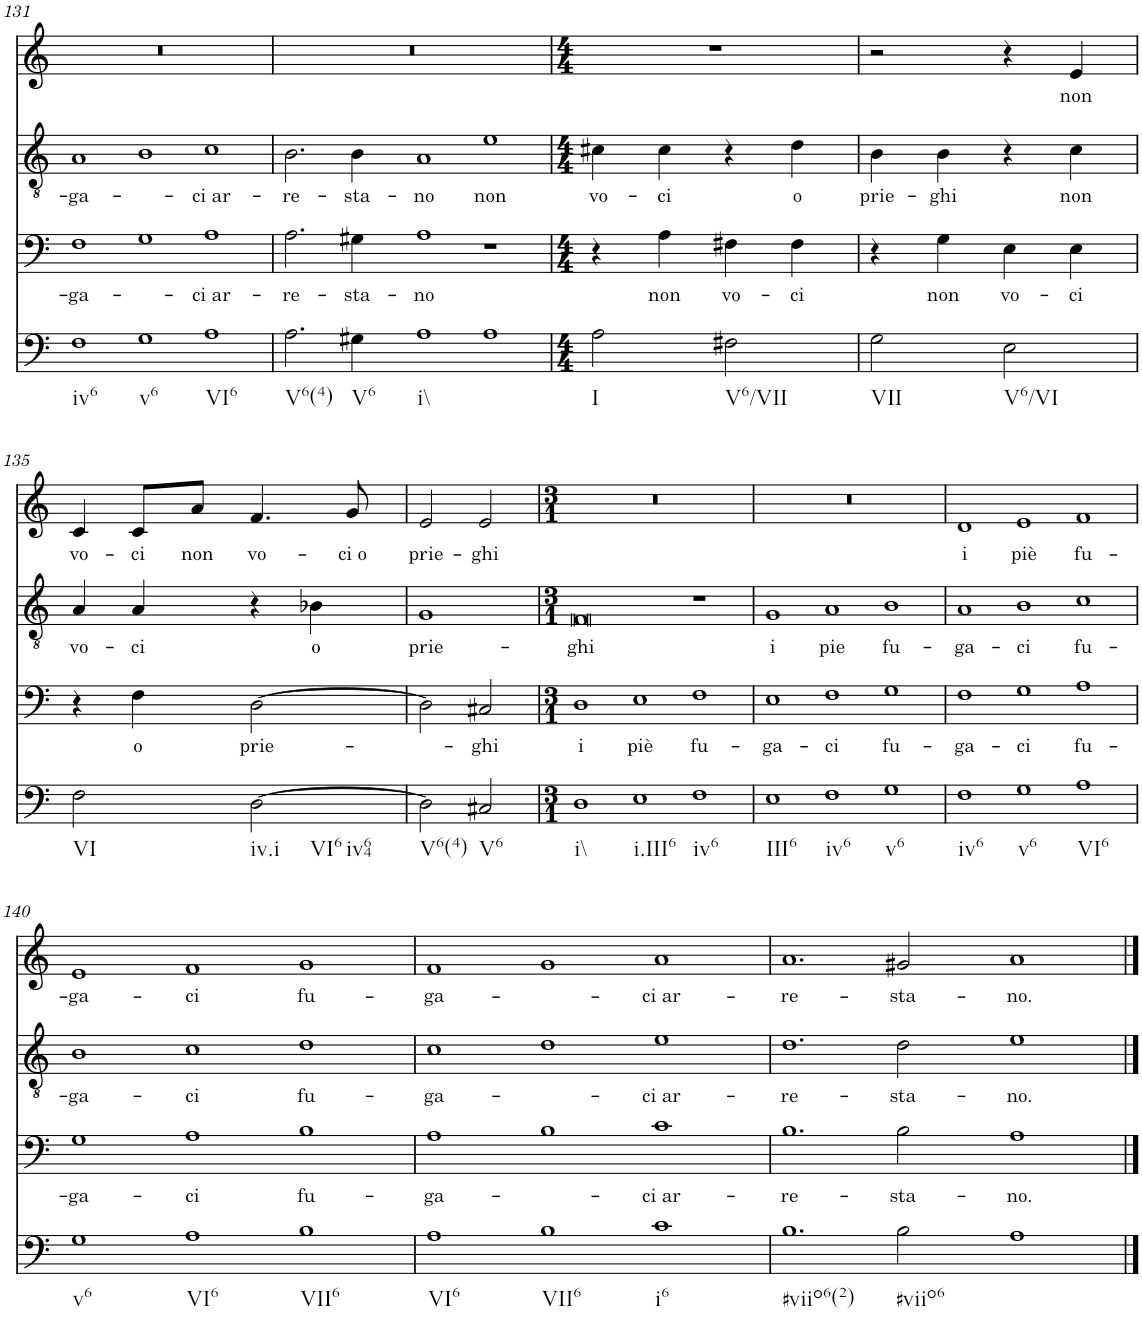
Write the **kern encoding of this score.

**kern	**kern	**text	**kern	**text	**kern	**text
*part4	*part3	*part3	*part2	*part2	*part1	*part1
*staff4	*staff3	*staff3	*staff2	*staff2	*staff1	*staff1
*I"unbenannt4	*I"unbenannt3	*	*I"unbenannt2	*	*I"unbenannt1	*
!!LO:PB:g=z
*clefF4	*clefF4	*	*clefGv2	*	*clefG2	*
*k[]	*k[]	*	*k[]	*	*k[]	*
*M3/1	*M3/1	*	*M3/1	*	*M3/1	*
=131	=131	=131	=131	=131	=131	=131
!LO:TX:b:t=iv6	!	!	!	!	!	!
!	!	!LO:LY:b	!	!LO:LY:b	!	!
1F	1F	ga-	1A	ga-	0.r	.
!LO:TX:b:t=v6	!	!	!	!	!	!
1G	1G	.	1B	.	.	.
!LO:TX:b:t=VI6	!	!	!	!	!	!
!	!	!LO:LY:b	!	!LO:LY:b	!	!
1A	1A	ci ar-	1c	ci ar-	.	.
=132	=132	=132	=132	=132	=132	=132
!LO:TX:b:t=V6(4)	!	!	!	!	!	!
!	!	!LO:LY:b	!	!LO:LY:b	!	!
2.A\	2.A\	re-	2.B\	re-	0.r	.
!LO:TX:b:t=V6	!	!	!	!	!	!
!	!	!LO:LY:b	!	!LO:LY:b	!	!
4G#X\	4G#X\	sta-	4B\	sta-	.	.
!LO:TX:b:t=i\\	!	!	!	!	!	!
!	!	!LO:LY:b	!	!LO:LY:b	!	!
1A	1A	no	1A	no	.	.
!	!	!	!	!LO:LY:b	!	!
1A	1r	.	1e	non	.	.
=133	=133	=133	=133	=133	=133	=133
*M4/4	*M4/4	*	*M4/4	*	*M4/4	*
!LO:TX:b:t=I	!	!	!	!	!	!
!	!	!	!	!LO:LY:b	!	!
2A\	4r	.	4c#X\	vo-	1r	.
!	!	!LO:LY:b	!	!LO:LY:b	!	!
.	4A\	non	4c#\	ci	.	.
!LO:TX:b:t=V6/VII	!	!	!	!	!	!
!	!	!LO:LY:b	!	!	!	!
2F#X\	4F#X\	vo-	4r	.	.	.
!	!	!LO:LY:b	!	!LO:LY:b	!	!
.	4F#\	ci	4d\	o	.	.
=134	=134	=134	=134	=134	=134	=134
!LO:TX:b:t=VII	!	!	!	!	!	!
!	!	!	!	!LO:LY:b	!	!
2G\	4r	.	4B\	prie-	2r	.
!	!	!LO:LY:b	!	!LO:LY:b	!	!
.	4G\	non	4B\	ghi	.	.
!LO:TX:b:t=V6/VI	!	!	!	!	!	!
!	!	!LO:LY:b	!	!	!	!
2E\	4E\	vo-	4r	.	4r	.
!	!	!LO:LY:b	!	!LO:LY:b	!	!LO:LY:b
.	4E\	ci	4c\	non	4e/	non
!!LO:LB:g=z
=135	=135	=135	=135	=135	=135	=135
!LO:TX:b:t=VI	!	!	!	!	!	!
!	!	!	!	!LO:LY:b	!	!LO:LY:b
2F\	4r	.	4A/	vo-	4c/	vo-
!	!	!LO:LY:b	!	!LO:LY:b	!	!LO:LY:b
.	4F\	o	4A/	ci	8c/L	ci
!	!	!	!	!	!	!LO:LY:b
.	.	.	.	.	8a/J	non
!LO:TX:b:t=iv.i	!	!	!	!	!	!
!LO:TX:b:t=VI6	!	!	!	!	!	!
!LO:TX:b:t=iv64	!	!	!	!	!	!
!	!	!LO:LY:b	!	!	!	!LO:LY:b
[2D\	[2D\	prie-	4r	.	4.f/	vo-
!	!	!	!	!LO:LY:b	!	!
.	.	.	4B-X\	o	.	.
!	!	!	!	!	!	!LO:LY:b
.	.	.	.	.	8g/	ci o
=136	=136	=136	=136	=136	=136	=136
!LO:TX:b:t=V6(4)	!	!	!	!	!	!
!	!	!	!	!LO:LY:b	!	!LO:LY:b
2D\]	2D\]	.	1G	prie-	2e/	prie-
!LO:TX:b:t=V6	!	!	!	!	!	!
!	!	!LO:LY:b	!	!	!	!LO:LY:b
2C#X/	2C#X/	ghi	.	.	2e/	ghi
=137	=137	=137	=137	=137	=137	=137
*M3/1	*M3/1	*	*M3/1	*	*M3/1	*
!LO:TX:b:t=i\\	!	!	!	!	!	!
!	!	!LO:LY:b	!	!LO:LY:b	!	!
1D	1D	i	0F	ghi	0.r	.
!LO:TX:b:t=i.III6	!	!	!	!	!	!
!	!	!LO:LY:b	!	!	!	!
1E	1E	piè	.	.	.	.
!LO:TX:b:t=iv6	!	!	!	!	!	!
!	!	!LO:LY:b	!	!	!	!
1F	1F	fu-	1r	.	.	.
=138	=138	=138	=138	=138	=138	=138
!LO:TX:b:t=III6	!	!	!	!	!	!
!	!	!LO:LY:b	!	!LO:LY:b	!	!
1E	1E	ga-	1G	i	0.r	.
!LO:TX:b:t=iv6	!	!	!	!	!	!
!	!	!LO:LY:b	!	!LO:LY:b	!	!
1F	1F	ci	1A	pie	.	.
!LO:TX:b:t=v6	!	!	!	!	!	!
!	!	!LO:LY:b	!	!LO:LY:b	!	!
1G	1G	fu-	1B	fu-	.	.
=139	=139	=139	=139	=139	=139	=139
!LO:TX:b:t=iv6	!	!	!	!	!	!
!	!	!LO:LY:b	!	!LO:LY:b	!	!LO:LY:b
1F	1F	ga-	1A	ga-	1d	i
!LO:TX:b:t=v6	!	!	!	!	!	!
!	!	!LO:LY:b	!	!LO:LY:b	!	!LO:LY:b
1G	1G	ci	1B	ci	1e	piè
!LO:TX:b:t=VI6	!	!	!	!	!	!
!	!	!LO:LY:b	!	!LO:LY:b	!	!LO:LY:b
1A	1A	fu-	1c	fu-	1f	fu-
!!LO:LB:g=z
=140	=140	=140	=140	=140	=140	=140
!LO:TX:b:t=v6	!	!	!	!	!	!
!	!	!LO:LY:b	!	!LO:LY:b	!	!LO:LY:b
1G	1G	ga-	1B	ga-	1e	ga-
!LO:TX:b:t=VI6	!	!	!	!	!	!
!	!	!LO:LY:b	!	!LO:LY:b	!	!LO:LY:b
1A	1A	ci	1c	ci	1f	ci
!LO:TX:b:t=VII6	!	!	!	!	!	!
!	!	!LO:LY:b	!	!LO:LY:b	!	!LO:LY:b
1B	1B	fu-	1d	fu-	1g	fu-
=141	=141	=141	=141	=141	=141	=141
!LO:TX:b:t=VI6	!	!	!	!	!	!
!	!	!LO:LY:b	!	!LO:LY:b	!	!LO:LY:b
1A	1A	ga-	1c	ga-	1f	ga-
!LO:TX:b:t=VII6	!	!	!	!	!	!
1B	1B	.	1d	.	1g	.
!LO:TX:b:t=i6	!	!	!	!	!	!
!	!	!LO:LY:b	!	!LO:LY:b	!	!LO:LY:b
1c	1c	ci ar-	1e	ci ar-	1a	ci ar-
=142	=142	=142	=142	=142	=142	=142
!LO:TX:b:t=#viio6(2)	!	!	!	!	!	!
!	!	!LO:LY:b	!	!LO:LY:b	!	!LO:LY:b
1.B	1.B	re-	1.d	re-	1.a	re-
!LO:TX:b:t=#viio6	!	!	!	!	!	!
!	!	!LO:LY:b	!	!LO:LY:b	!	!LO:LY:b
2B\	2B\	sta-	2d\	sta-	2g#X/	sta-
!	!	!LO:LY:b	!	!LO:LY:b	!	!LO:LY:b
1A	1A	no.	1e	no.	1a	no.
==	==	==	==	==	==	==
*-	*-	*-	*-	*-	*-	*-
